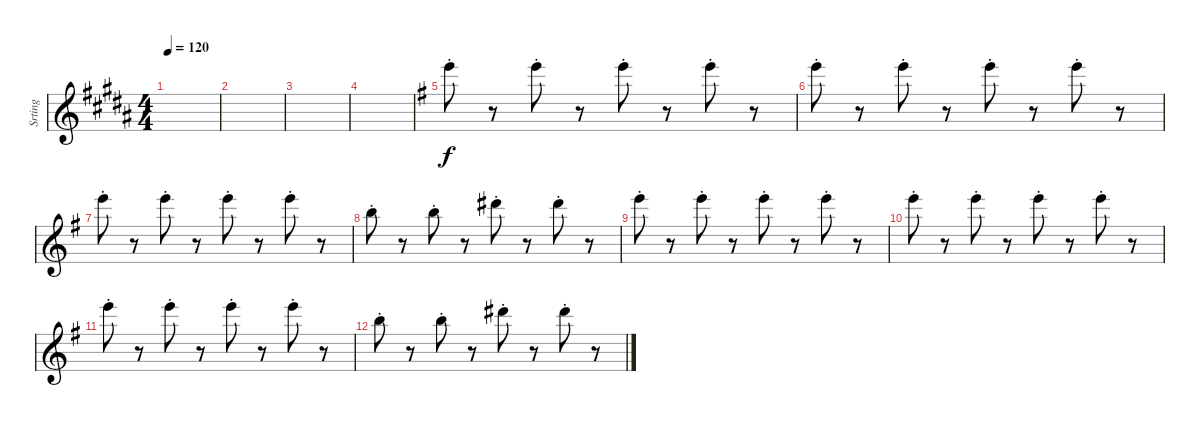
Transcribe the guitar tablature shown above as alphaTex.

\track ("Srting" "Srting") {instrument stringensemble1}
\staff {score}
\tuning (E4 B3 G3 D3 A2 E2) {hide}
\ts (4 4)
\tempo 120
\clef g2
\ks b
|
|
|
|
\ks g
24.1{st}.8 r.8 24.1{st}.8 r.8 24.1{st}.8 r.8 24.1{st}.8 r.8 |
24.1{st}.8 r.8 24.1{st}.8 r.8 24.1{st}.8 r.8 24.1{st}.8 r.8 |
24.1{st}.8 r.8 24.1{st}.8 r.8 24.1{st}.8 r.8 24.1{st}.8 r.8 |
19.1{st}.8 r.8 19.1{st}.8 r.8 23.1{st}.8 r.8 23.1{st}.8 r.8 |
24.1{st}.8 r.8 24.1{st}.8 r.8 24.1{st}.8 r.8 24.1{st}.8 r.8 |
24.1{st}.8 r.8 24.1{st}.8 r.8 24.1{st}.8 r.8 24.1{st}.8 r.8 |
24.1{st}.8 r.8 24.1{st}.8 r.8 24.1{st}.8 r.8 24.1{st}.8 r.8 |
19.1{st}.8 r.8 19.1{st}.8 r.8 23.1{st}.8 r.8 23.1{st}.8 r.8
